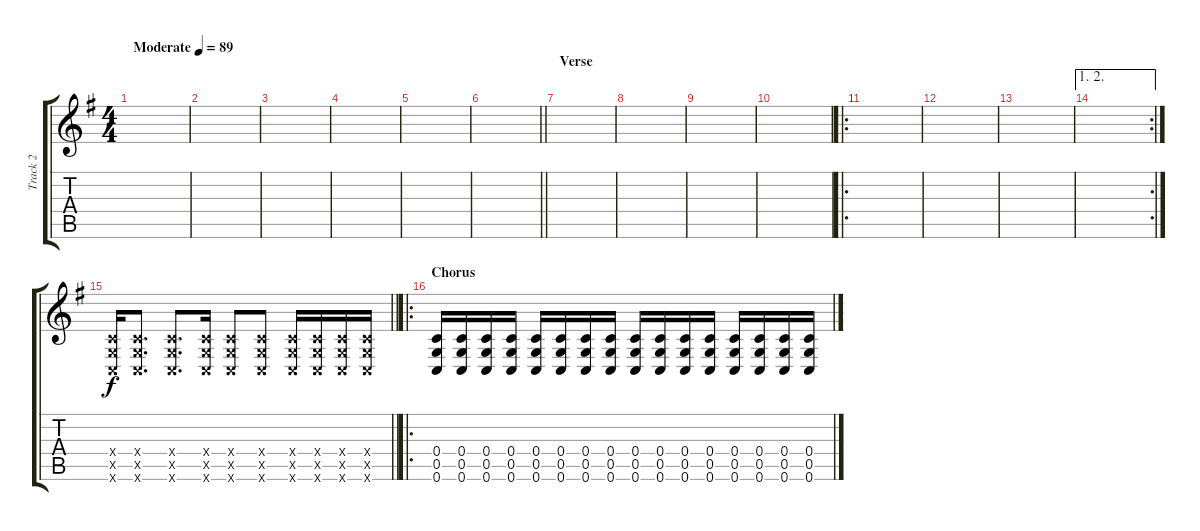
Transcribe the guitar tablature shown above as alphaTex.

\track ("Track 2" "Track 2") {instrument distortionguitar}
\staff {score tabs}
\tuning (D4 A3 F3 C3 G2 C2) {hide}
\ts (4 4)
\tempo (89 "Moderate")
\clef g2
\ks g
|
|
|
|
|
\barLineRight lightlight
|
\section ("" "Verse")
|
|
|
|
\ro
|
|
|
\ae (1 2)
\rc 2
|
\barLineRight lightlight
(0.4{x} 0.5{x} 0.6{x}).16 (0.4{x} 0.5{x} 0.6{x}).8{d} (0.4{x} 0.5{x} 0.6{x}).8{d} (0.4{x} 0.5{x} 0.6{x}).16 (0.4{x} 0.5{x} 0.6{x}).8 (0.4{x} 0.5{x} 0.6{x}).8 (0.4{x} 0.5{x} 0.6{x}).16 (0.4{x} 0.5{x} 0.6{x}).16 (0.4{x} 0.5{x} 0.6{x}).16 (0.4{x} 0.5{x} 0.6{x}).16 |
\ro
\section ("" "Chorus")
(0.4 0.5 0.6).16 (0.4 0.5 0.6).16 (0.4 0.5 0.6).16 (0.4 0.5 0.6).16 (0.4 0.5 0.6).16 (0.4 0.5 0.6).16 (0.4 0.5 0.6).16 (0.4 0.5 0.6).16 (0.4 0.5 0.6).16 (0.4 0.5 0.6).16 (0.4 0.5 0.6).16 (0.4 0.5 0.6).16 (0.4 0.5 0.6).16 (0.4 0.5 0.6).16 (0.4 0.5 0.6).16 (0.4 0.5 0.6).16
